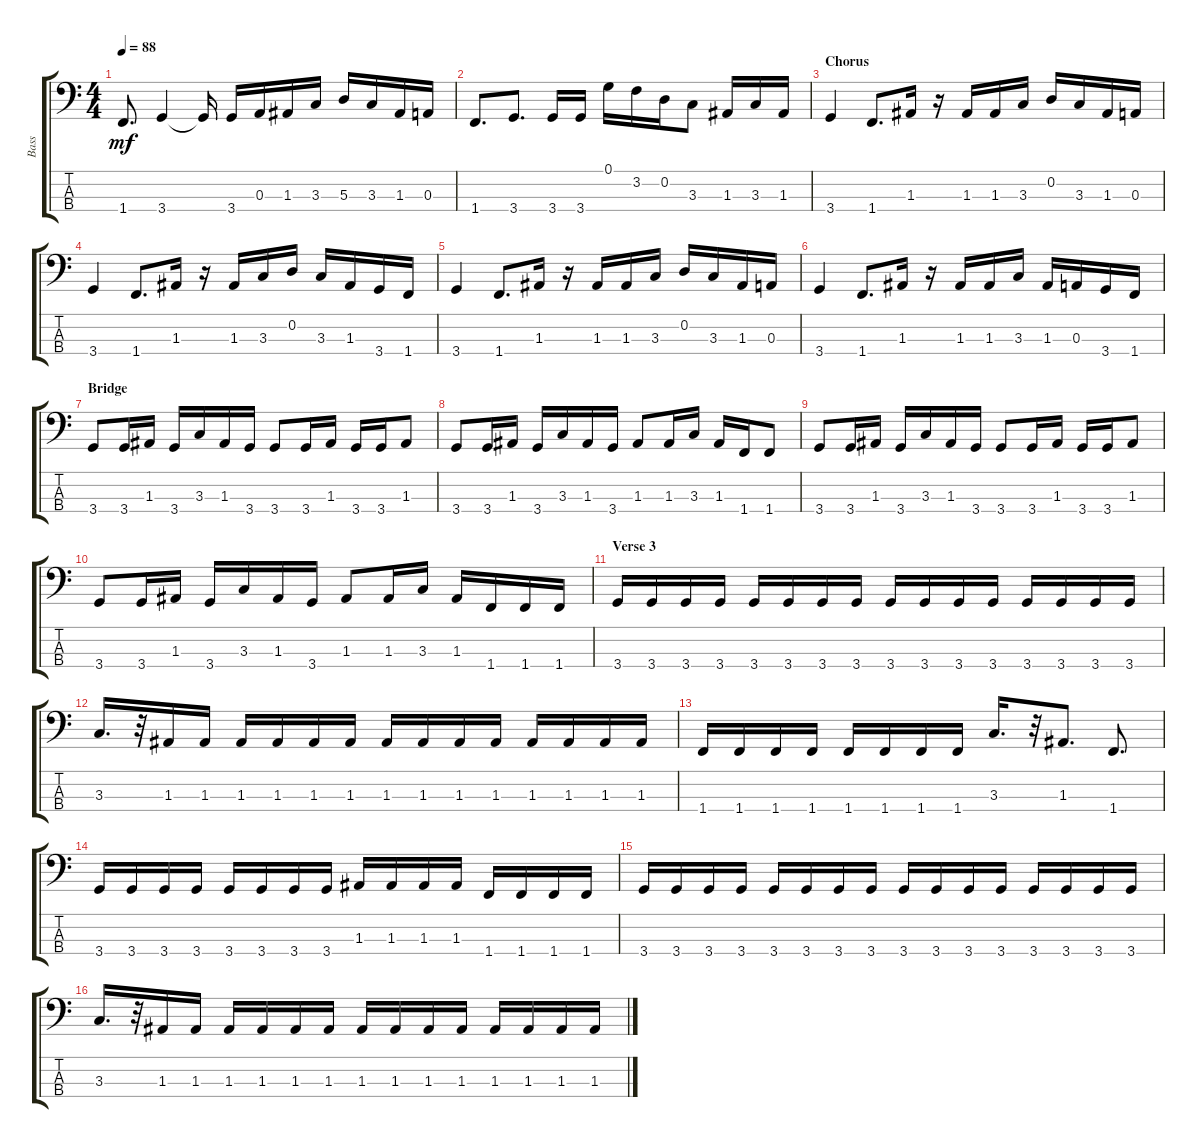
\track ("Bass" "Bass") {instrument electricbassfinger}
\staff {score tabs}
\tuning (G2 D2 A1 E1) {hide}
\ts (4 4)
\tempo 88
\clef f4
\ks c
1.4.8{d dy mf} 3.4.4 3.4{t}.16 3.4.16 0.3.16 1.3.16 3.3.16 5.3.16 3.3.16 1.3.16 0.3.16 |
1.4.8{d} 3.4.8{d} 3.4.16 3.4.16 0.1.16 3.2.16 0.2.16 3.3.8 1.3.16 3.3.16 1.3.16 |
\section ("" "Chorus")
3.4.4 1.4.8{d} 1.3.16 r.16 1.3.16 1.3.16 3.3.16 0.2.16 3.3.16 1.3.16 0.3.16 |
3.4.4 1.4.8{d} 1.3.16 r.16 1.3.16 3.3.16 0.2.16 3.3.16 1.3.16 3.4.16 1.4.16 |
3.4.4 1.4.8{d} 1.3.16 r.16 1.3.16 1.3.16 3.3.16 0.2.16 3.3.16 1.3.16 0.3.16 |
3.4.4 1.4.8{d} 1.3.16 r.16 1.3.16 1.3.16 3.3.16 1.3.16 0.3.16 3.4.16 1.4.16 |
\section ("" "Bridge")
3.4.8 3.4.16 1.3.16 3.4.16 3.3.16 1.3.16 3.4.16 3.4.8 3.4.16 1.3.16 3.4.16 3.4.16 1.3.8 |
3.4.8 3.4.16 1.3.16 3.4.16 3.3.16 1.3.16 3.4.16 1.3.8 1.3.16 3.3.16 1.3.16 1.4.16 1.4.8 |
3.4.8 3.4.16 1.3.16 3.4.16 3.3.16 1.3.16 3.4.16 3.4.8 3.4.16 1.3.16 3.4.16 3.4.16 1.3.8 |
3.4.8 3.4.16 1.3.16 3.4.16 3.3.16 1.3.16 3.4.16 1.3.8 1.3.16 3.3.16 1.3.16 1.4.16 1.4.16 1.4.16 |
\section ("" "Verse 3")
3.4.16 3.4.16 3.4.16 3.4.16 3.4.16 3.4.16 3.4.16 3.4.16 3.4.16 3.4.16 3.4.16 3.4.16 3.4.16 3.4.16 3.4.16 3.4.16 |
3.3.16{d} r.32 1.3.16 1.3.16 1.3.16 1.3.16 1.3.16 1.3.16 1.3.16 1.3.16 1.3.16 1.3.16 1.3.16 1.3.16 1.3.16 1.3.16 |
1.4.16 1.4.16 1.4.16 1.4.16 1.4.16 1.4.16 1.4.16 1.4.16 3.3.16{d} r.32 1.3.8{d} 1.4.8{d} |
3.4.16 3.4.16 3.4.16 3.4.16 3.4.16 3.4.16 3.4.16 3.4.16 1.3.16 1.3.16 1.3.16 1.3.16 1.4.16 1.4.16 1.4.16 1.4.16 |
3.4.16 3.4.16 3.4.16 3.4.16 3.4.16 3.4.16 3.4.16 3.4.16 3.4.16 3.4.16 3.4.16 3.4.16 3.4.16 3.4.16 3.4.16 3.4.16 |
3.3.16{d} r.32 1.3.16 1.3.16 1.3.16 1.3.16 1.3.16 1.3.16 1.3.16 1.3.16 1.3.16 1.3.16 1.3.16 1.3.16 1.3.16 1.3.16
